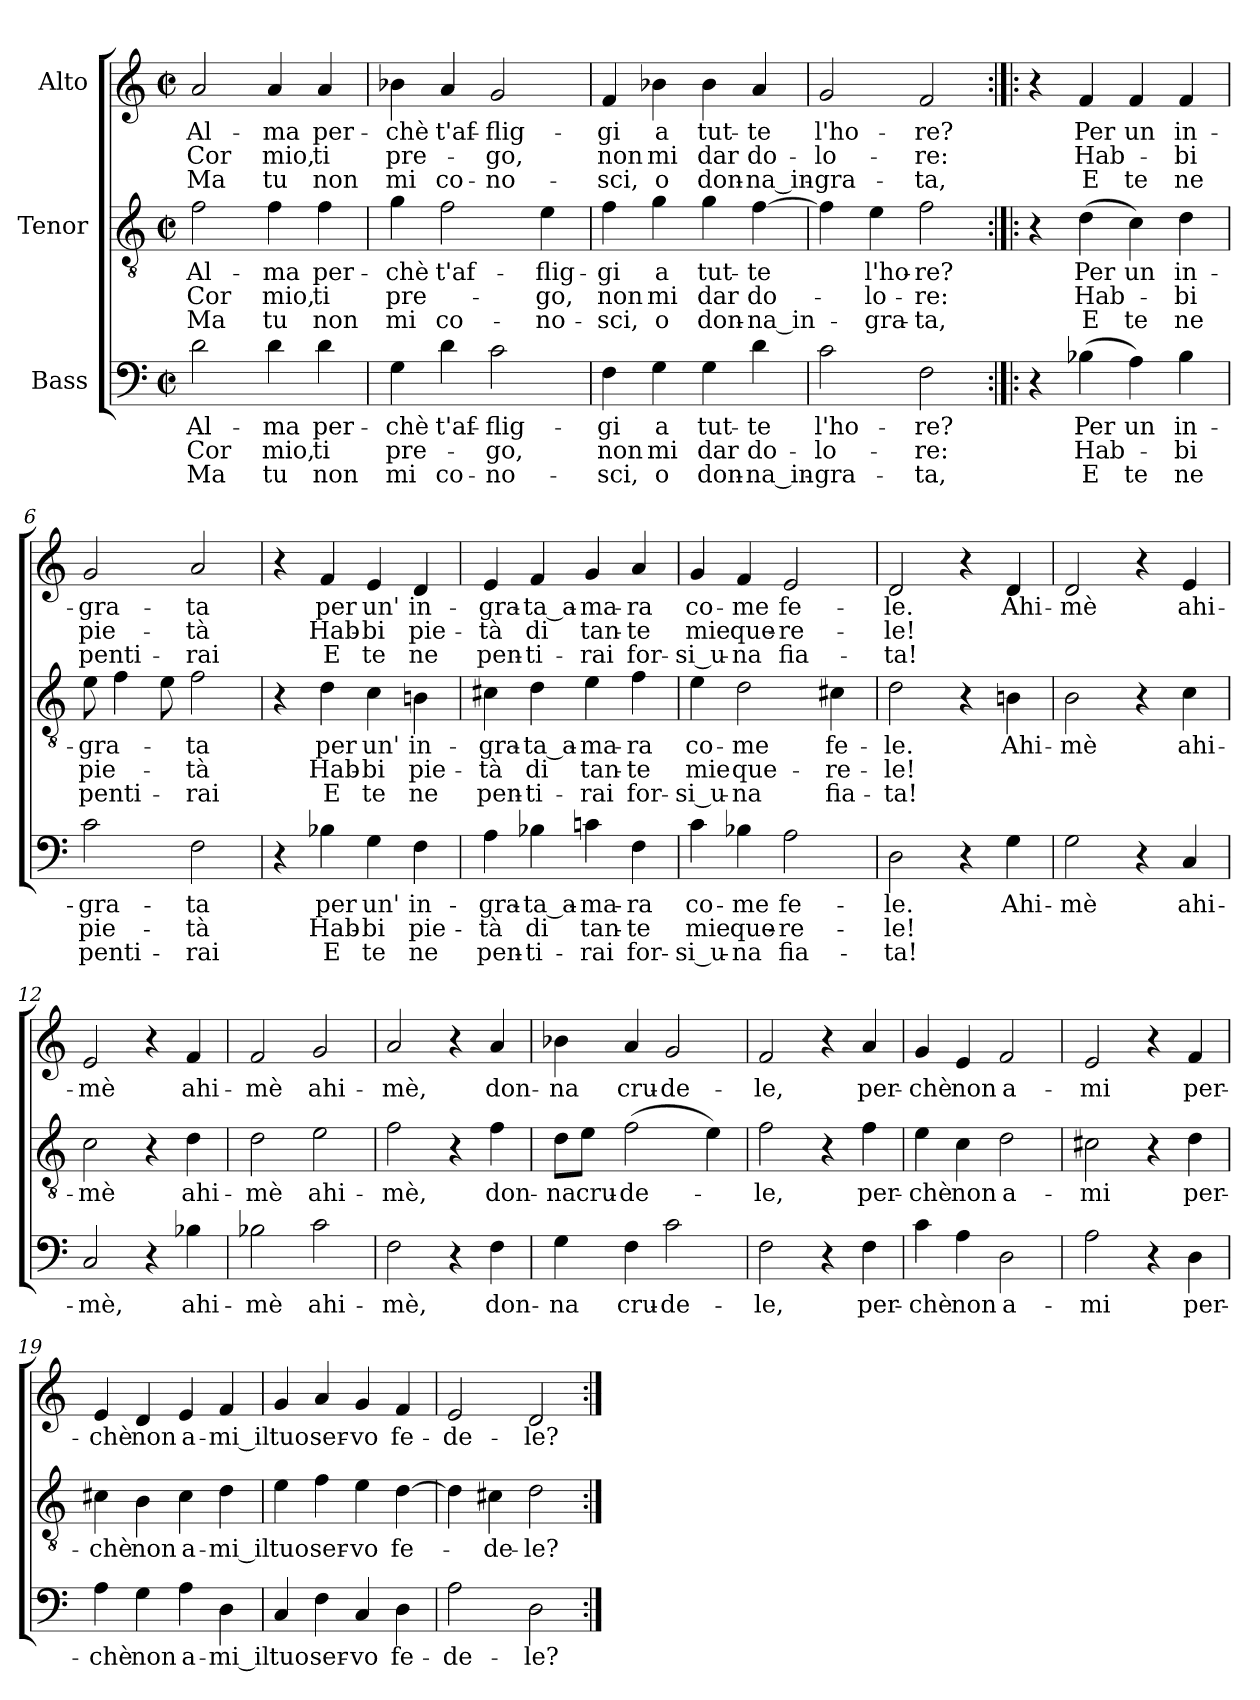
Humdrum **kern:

**kern	**text	**text	**text	**kern	**text	**text	**text	**kern	**text	**text	**text
*part3	*part3	*part3	*part3	*part2	*part2	*part2	*part2	*part1	*part1	*part1	*part1
*staff3	*staff3	*staff3	*staff3	*staff2	*staff2	*staff2	*staff2	*staff1	*staff1	*staff1	*staff1
*I"Bass	*	*	*	*I"Tenor	*	*	*	*I"Alto	*	*	*
*clefF4	*	*	*	*clefGv2	*	*	*	*clefG2	*	*	*
*k[]	*	*	*	*k[]	*	*	*	*k[]	*	*	*
*a:	*	*	*	*a:	*	*	*	*a:	*	*	*
*M2/2	*	*	*	*M2/2	*	*	*	*M2/2	*	*	*
*met(c|)	*	*	*	*met(c|)	*	*	*	*met(c|)	*	*	*
=1	=1	=1	=1	=1	=1	=1	=1	=1	=1	=1	=1
2d\	Al-	Cor	Ma	2f\	Al-	Cor	Ma	2a/	Al-	Cor	Ma
4d\	-ma	mio,	tu	4f\	-ma	mio,	tu	4a/	-ma	mio,	tu
4d\	per-	ti	non	4f\	per-	ti	non	4a/	per-	ti	non
=2	=2	=2	=2	=2	=2	=2	=2	=2	=2	=2	=2
4G\	-chè	pre-	mi	4g\	-chè	pre-	mi	4b-X\	-chè	pre-	mi
4d\	t'af-	.	co-	2f\	t'af-	.	co-	4a/	t'af-	.	co-
2c\	-flig-	-go,	-no-	.	.	.	.	2g/	-flig-	-go,	-no-
.	.	.	.	4e\	-flig-	-go,	-no-	.	.	.	.
=3	=3	=3	=3	=3	=3	=3	=3	=3	=3	=3	=3
4F\	-gi	non	-sci,	4f\	-gi	non	-sci,	4f/	-gi	non	-sci,
4G\	a	mi	o	4g\	a	mi	o	4b-X\	a	mi	o
4G\	tut-	dar	don-	4g\	tut-	dar	don-	4b-\	tut-	dar	don-
4d\	-te	do-	-na_in-	[4f\	-te	do-	-na_in-	4a/	-te	do-	-na_in-
=4	=4	=4	=4	=4	=4	=4	=4	=4	=4	=4	=4
2c\	l'ho-	-lo-	-gra-	4f\]	.	.	.	2g/	l'ho-	-lo-	-gra-
.	.	.	.	4e\	l'ho-	-lo-	-gra-	.	.	.	.
2F\	-re?	-re:	-ta,	2f\	-re?	-re:	-ta,	2f/	-re?	-re:	-ta,
=5:|!|:	=5:|!|:	=5:|!|:	=5:|!|:	=5:|!|:	=5:|!|:	=5:|!|:	=5:|!|:	=5:|!|:	=5:|!|:	=5:|!|:	=5:|!|:
4r	.	.	.	4r	.	.	.	4r	.	.	.
(4B-X\	Per	Hab-	E	(4d\	Per	Hab-	E	4f/	Per	Hab-	E
4A\)	un	.	te	4c\)	un	.	te	4f/	un	.	te
4B-\	in-	-bi	ne	4d\	in-	-bi	ne	4f/	in-	-bi	ne
=6	=6	=6	=6	=6	=6	=6	=6	=6	=6	=6	=6
2c\	-gra-	pie-	penti-	8e\	-gra-	pie-	penti-	2g/	-gra-	pie-	penti-
.	.	.	.	4f\	.	.	.	.	.	.	.
.	.	.	.	8e\	.	.	.	.	.	.	.
2F\	-ta	-tà	-rai	2f\	-ta	-tà	-rai	2a/	-ta	-tà	-rai
!!LO:LB:g=z
=7	=7	=7	=7	=7	=7	=7	=7	=7	=7	=7	=7
4r	.	.	.	4r	.	.	.	4r	.	.	.
4B-X\	per	Hab-	E	4d\	per	Hab-	E	4f/	per	Hab-	E
4G\	un'	-bi	te	4c\	un'	-bi	te	4e/	un'	-bi	te
4F\	in-	pie-	ne	4Bn\	in-	pie-	ne	4d/	in-	pie-	ne
=8	=8	=8	=8	=8	=8	=8	=8	=8	=8	=8	=8
4A\	-gra-	-tà	pen-	4c#X\	-gra-	-tà	pen-	4e/	-gra-	-tà	pen-
4B-X\	-ta_a-	di	-ti-	4d\	-ta_a-	di	-ti-	4f/	-ta_a-	di	-ti-
4cn\	-ma-	tan-	-rai	4e\	-ma-	tan-	-rai	4g/	-ma-	tan-	-rai
4F\	-ra	-te	for-	4f\	-ra	-te	for-	4a/	-ra	-te	for-
=9	=9	=9	=9	=9	=9	=9	=9	=9	=9	=9	=9
4c\	co-	mie	-si_u-	4e\	co-	mie	-si_u-	4g/	co-	mie	-si_u-
4B-X\	-me	que-	-na	2d\	-me	que-	-na	4f/	-me	que-	-na
2A\	fe-	-re-	fia-	.	.	.	.	2e/	fe-	-re-	fia-
.	.	.	.	4c#X\	fe-	-re-	fia-	.	.	.	.
=10	=10	=10	=10	=10	=10	=10	=10	=10	=10	=10	=10
2D\	-le.	-le!	-ta!	2d\	-le.	-le!	-ta!	2d/	-le.	-le!	-ta!
4r	.	.	.	4r	.	.	.	4r	.	.	.
4G\	Ahi-	.	.	4Bn\	Ahi-	.	.	4d/	Ahi-	.	.
=11	=11	=11	=11	=11	=11	=11	=11	=11	=11	=11	=11
2G\	-mè	.	.	2B\	-mè	.	.	2d/	-mè	.	.
4r	.	.	.	4r	.	.	.	4r	.	.	.
4C/	ahi-	.	.	4c\	ahi-	.	.	4e/	ahi-	.	.
=12	=12	=12	=12	=12	=12	=12	=12	=12	=12	=12	=12
2C/	-mè,	.	.	2c\	-mè	.	.	2e/	-mè	.	.
4r	.	.	.	4r	.	.	.	4r	.	.	.
4B-X\	ahi-	.	.	4d\	ahi-	.	.	4f/	ahi-	.	.
=13	=13	=13	=13	=13	=13	=13	=13	=13	=13	=13	=13
2B-X\	-mè	.	.	2d\	-mè	.	.	2f/	-mè	.	.
2c\	ahi-	.	.	2e\	ahi-	.	.	2g/	ahi-	.	.
!!LO:LB:g=z
=14	=14	=14	=14	=14	=14	=14	=14	=14	=14	=14	=14
2F\	-mè,	.	.	2f\	-mè,	.	.	2a/	-mè,	.	.
4r	.	.	.	4r	.	.	.	4r	.	.	.
4F\	don-	.	.	4f\	don-	.	.	4a/	don-	.	.
=15	=15	=15	=15	=15	=15	=15	=15	=15	=15	=15	=15
4G\	-na	.	.	8d\L	-na	.	.	4b-X\	-na	.	.
.	.	.	.	8e\J	cru-	.	.	.	.	.	.
4F\	cru-	.	.	(2f\	-de-	.	.	4a/	cru-	.	.
2c\	-de-	.	.	.	.	.	.	2g/	-de-	.	.
.	.	.	.	4e\)	.	.	.	.	.	.	.
=16	=16	=16	=16	=16	=16	=16	=16	=16	=16	=16	=16
2F\	-le,	.	.	2f\	-le,	.	.	2f/	-le,	.	.
4r	.	.	.	4r	.	.	.	4r	.	.	.
4F\	per-	.	.	4f\	per-	.	.	4a/	per-	.	.
=17	=17	=17	=17	=17	=17	=17	=17	=17	=17	=17	=17
4c\	-chè	.	.	4e\	-chè	.	.	4g/	-chè	.	.
4A\	non	.	.	4c\	non	.	.	4e/	non	.	.
2D\	a-	.	.	2d\	a-	.	.	2f/	a-	.	.
=18	=18	=18	=18	=18	=18	=18	=18	=18	=18	=18	=18
2A\	mi	.	.	2c#X\	mi	.	.	2e/	-mi	.	.
4r	.	.	.	4r	.	.	.	4r	.	.	.
4D\	per-	.	.	4d\	per-	.	.	4f/	per-	.	.
=19	=19	=19	=19	=19	=19	=19	=19	=19	=19	=19	=19
4A\	-chè	.	.	4c#X\	-chè	.	.	4e/	-chè	.	.
4G\	non	.	.	4B\	non	.	.	4d/	non	.	.
4A\	a-	.	.	4c#\	a-	.	.	4e/	a-	.	.
4D\	-mi_il	.	.	4d\	-mi_il	.	.	4f/	-mi_il	.	.
=20	=20	=20	=20	=20	=20	=20	=20	=20	=20	=20	=20
4C/	tuo	.	.	4e\	tuo	.	.	4g/	tuo	.	.
4F\	ser-	.	.	4f\	ser-	.	.	4a/	ser-	.	.
4C/	-vo	.	.	4e\	-vo	.	.	4g/	-vo	.	.
4D\	fe-	.	.	[4d\	fe-	.	.	4f/	fe-	.	.
=21	=21	=21	=21	=21	=21	=21	=21	=21	=21	=21	=21
2A\	-de-	.	.	4d\]	.	.	.	2e/	-de-	.	.
.	.	.	.	4c#X\	-de-	.	.	.	.	.	.
2D\	-le?	.	.	2d\	-le?	.	.	2d/	-le?	.	.
=:|!	=:|!	=:|!	=:|!	=:|!	=:|!	=:|!	=:|!	=:|!	=:|!	=:|!	=:|!
*-	*-	*-	*-	*-	*-	*-	*-	*-	*-	*-	*-
